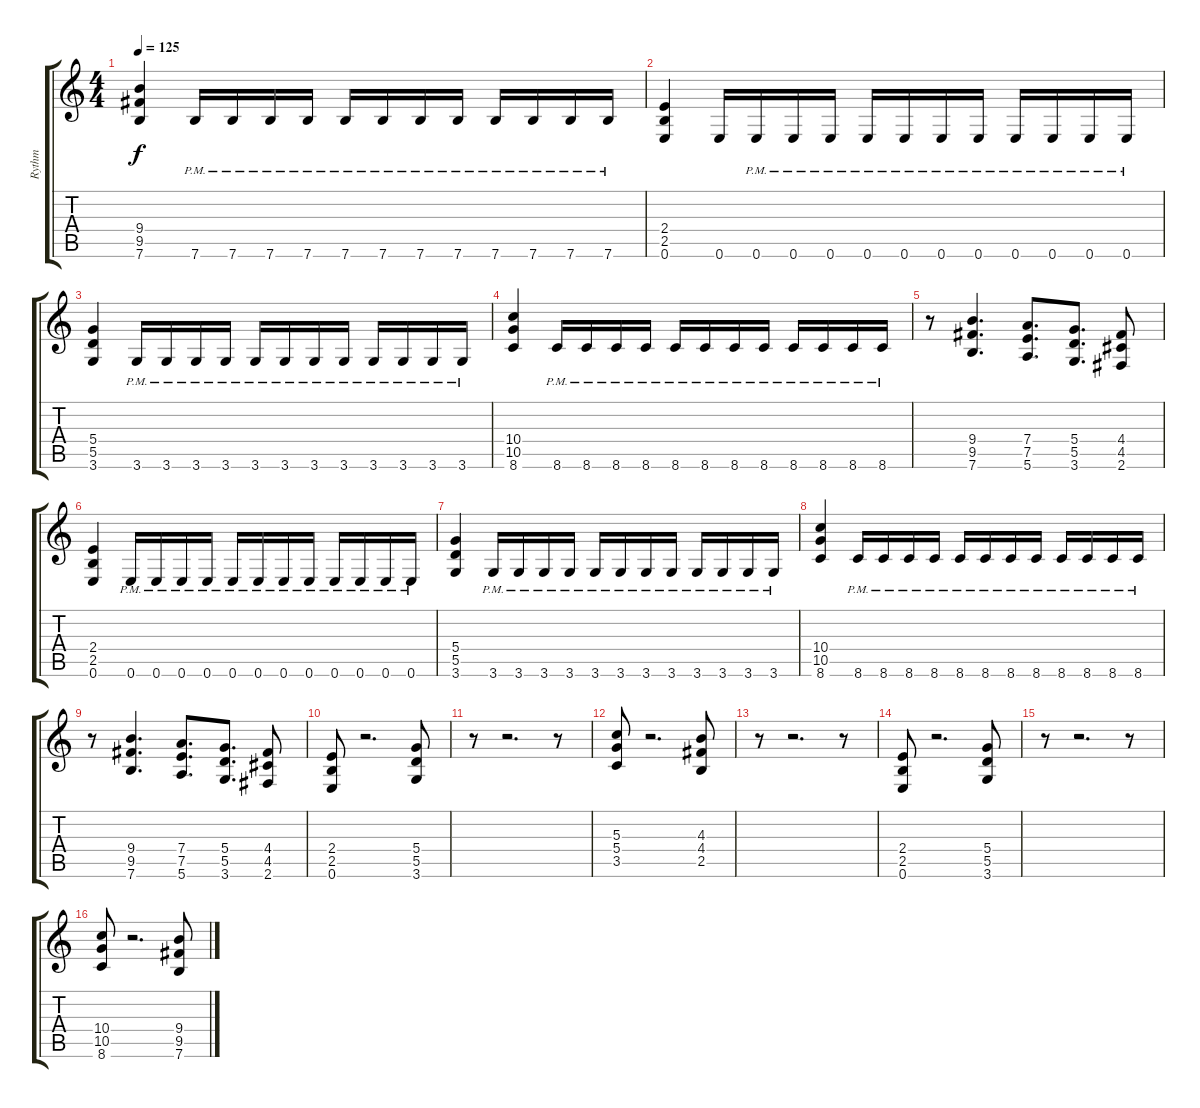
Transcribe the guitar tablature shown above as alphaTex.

\track ("Rythm" "Rythm") {instrument distortionguitar}
\staff {score tabs}
\tuning (E4 B3 G3 D3 A2 E2) {hide}
\ts (4 4)
\tempo 125
\clef g2
\ks c
(9.4 9.5 7.6).4{dy f} 7.6{pm}.16 7.6{pm}.16 7.6{pm}.16 7.6{pm}.16 7.6{pm}.16 7.6{pm}.16 7.6{pm}.16 7.6{pm}.16 7.6{pm}.16 7.6{pm}.16 7.6{pm}.16 7.6{pm}.16 |
(2.4 2.5 0.6).4 0.6.16 0.6{pm}.16 0.6{pm}.16 0.6{pm}.16 0.6{pm}.16 0.6{pm}.16 0.6{pm}.16 0.6{pm}.16 0.6{pm}.16 0.6{pm}.16 0.6{pm}.16 0.6{pm}.16 |
(5.4 5.5 3.6).4 3.6{pm}.16 3.6{pm}.16 3.6{pm}.16 3.6{pm}.16 3.6{pm}.16 3.6{pm}.16 3.6{pm}.16 3.6{pm}.16 3.6{pm}.16 3.6{pm}.16 3.6{pm}.16 3.6{pm}.16 |
(10.4 10.5 8.6).4 8.6{pm}.16 8.6{pm}.16 8.6{pm}.16 8.6{pm}.16 8.6{pm}.16 8.6{pm}.16 8.6{pm}.16 8.6{pm}.16 8.6{pm}.16 8.6{pm}.16 8.6{pm}.16 8.6{pm}.16 |
r.8 (9.4 9.5 7.6).4{d} (7.4 7.5 5.6).8{d} (5.4 5.5 3.6).8{d} (4.4 4.5 2.6).8 |
(2.4 2.5 0.6).4 0.6{pm}.16 0.6{pm}.16 0.6{pm}.16 0.6{pm}.16 0.6{pm}.16 0.6{pm}.16 0.6{pm}.16 0.6{pm}.16 0.6{pm}.16 0.6{pm}.16 0.6{pm}.16 0.6{pm}.16 |
(5.4 5.5 3.6).4 3.6{pm}.16 3.6{pm}.16 3.6{pm}.16 3.6{pm}.16 3.6{pm}.16 3.6{pm}.16 3.6{pm}.16 3.6{pm}.16 3.6{pm}.16 3.6{pm}.16 3.6{pm}.16 3.6{pm}.16 |
(10.4 10.5 8.6).4 8.6{pm}.16 8.6{pm}.16 8.6{pm}.16 8.6{pm}.16 8.6{pm}.16 8.6{pm}.16 8.6{pm}.16 8.6{pm}.16 8.6{pm}.16 8.6{pm}.16 8.6{pm}.16 8.6{pm}.16 |
r.8 (9.4 9.5 7.6).4{d} (7.4 7.5 5.6).8{d} (5.4 5.5 3.6).8{d} (4.4 4.5 2.6).8 |
(2.4 2.5 0.6).8 r.2{d} (5.4 5.5 3.6).8 |
r.8 r.2{d} r.8 |
(5.3 5.4 3.5).8 r.2{d} (4.3 4.4 2.5).8 |
r.8 r.2{d} r.8 |
(2.4 2.5 0.6).8 r.2{d} (5.4 5.5 3.6).8 |
r.8 r.2{d} r.8 |
(10.4 10.5 8.6).8 r.2{d} (9.4 9.5 7.6).8
